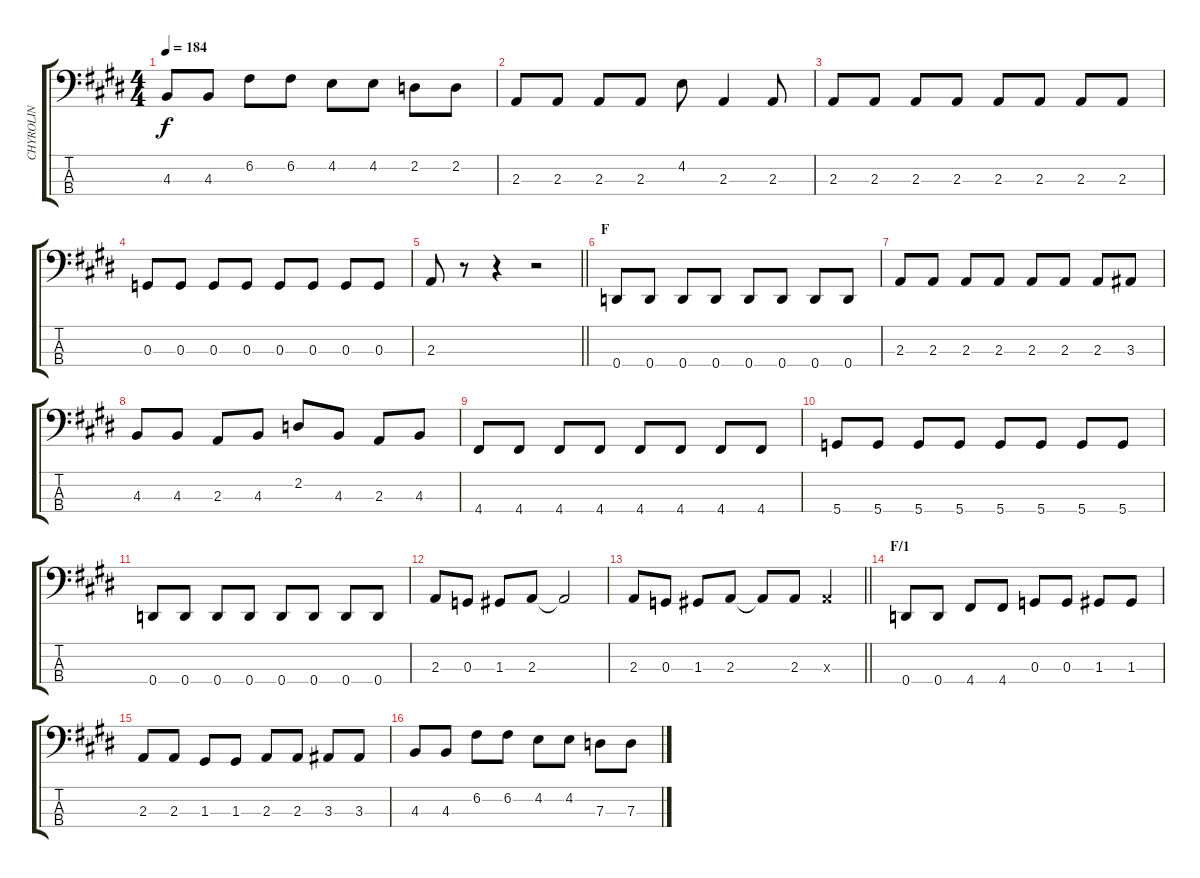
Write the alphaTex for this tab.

\track ("CHYROLIN" "CHYROLIN") {instrument electricbasspick}
\staff {score tabs}
\tuning (F2 C2 G1 D1) {hide}
\ts (4 4)
\tempo 184
\clef f4
\ks e
4.3.8{dy f} 4.3.8 6.2.8 6.2.8 4.2.8 4.2.8 2.2.8 2.2.8 |
2.3.8 2.3.8 2.3.8 2.3.8 4.2.8 2.3.4 2.3.8 |
2.3.8 2.3.8 2.3.8 2.3.8 2.3.8 2.3.8 2.3.8 2.3.8 |
0.3.8 0.3.8 0.3.8 0.3.8 0.3.8 0.3.8 0.3.8 0.3.8 |
\barLineRight lightlight
2.3.8 r.8 r.4 r.2 |
\section ("" "F")
0.4.8 0.4.8 0.4.8 0.4.8 0.4.8 0.4.8 0.4.8 0.4.8 |
2.3.8 2.3.8 2.3.8 2.3.8 2.3.8 2.3.8 2.3.8 3.3.8 |
4.3.8 4.3.8 2.3.8 4.3.8 2.2.8 4.3.8 2.3.8 4.3.8 |
4.4.8 4.4.8 4.4.8 4.4.8 4.4.8 4.4.8 4.4.8 4.4.8 |
5.4.8 5.4.8 5.4.8 5.4.8 5.4.8 5.4.8 5.4.8 5.4.8 |
0.4.8 0.4.8 0.4.8 0.4.8 0.4.8 0.4.8 0.4.8 0.4.8 |
2.3.8 0.3.8 1.3.8 2.3.8 2.3{t}.2 |
\barLineRight lightlight
2.3.8 0.3.8 1.3.8 2.3.8 2.3{t}.8 2.3.8 2.3{x}.4 |
\section ("" "F/1")
0.4.8 0.4.8 4.4.8 4.4.8 0.3.8 0.3.8 1.3.8 1.3.8 |
2.3.8 2.3.8 1.3.8 1.3.8 2.3.8 2.3.8 3.3.8 3.3.8 |
4.3.8 4.3.8 6.2.8 6.2.8 4.2.8 4.2.8 7.3.8 7.3.8
